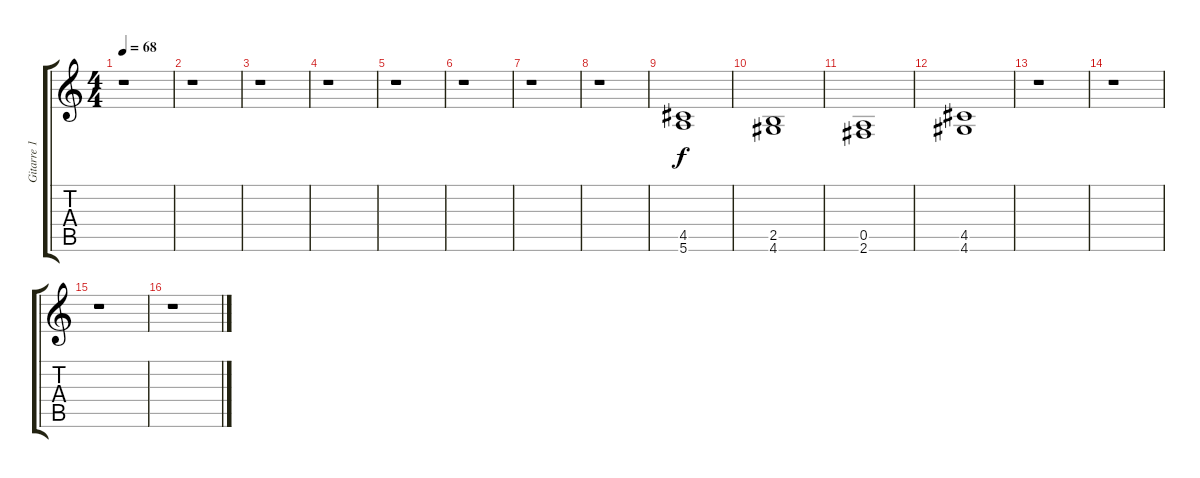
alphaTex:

\track ("Gitarre 1" "Gitarre 1") {instrument distortionguitar}
\staff {score tabs}
\tuning (E4 B3 G3 D3 A2 E2) {hide}
\ts (4 4)
\tempo 68
\clef g2
\ks c
r.1{dy f instrument distortionguitar} |
r.1 |
r.1 |
r.1 |
r.1 |
r.1 |
r.1 |
r.1 |
(4.5 5.6).1 |
(2.5 4.6).1 |
(0.5 2.6).1 |
(4.5 4.6).1 |
r.1 |
r.1 |
r.1 |
r.1
